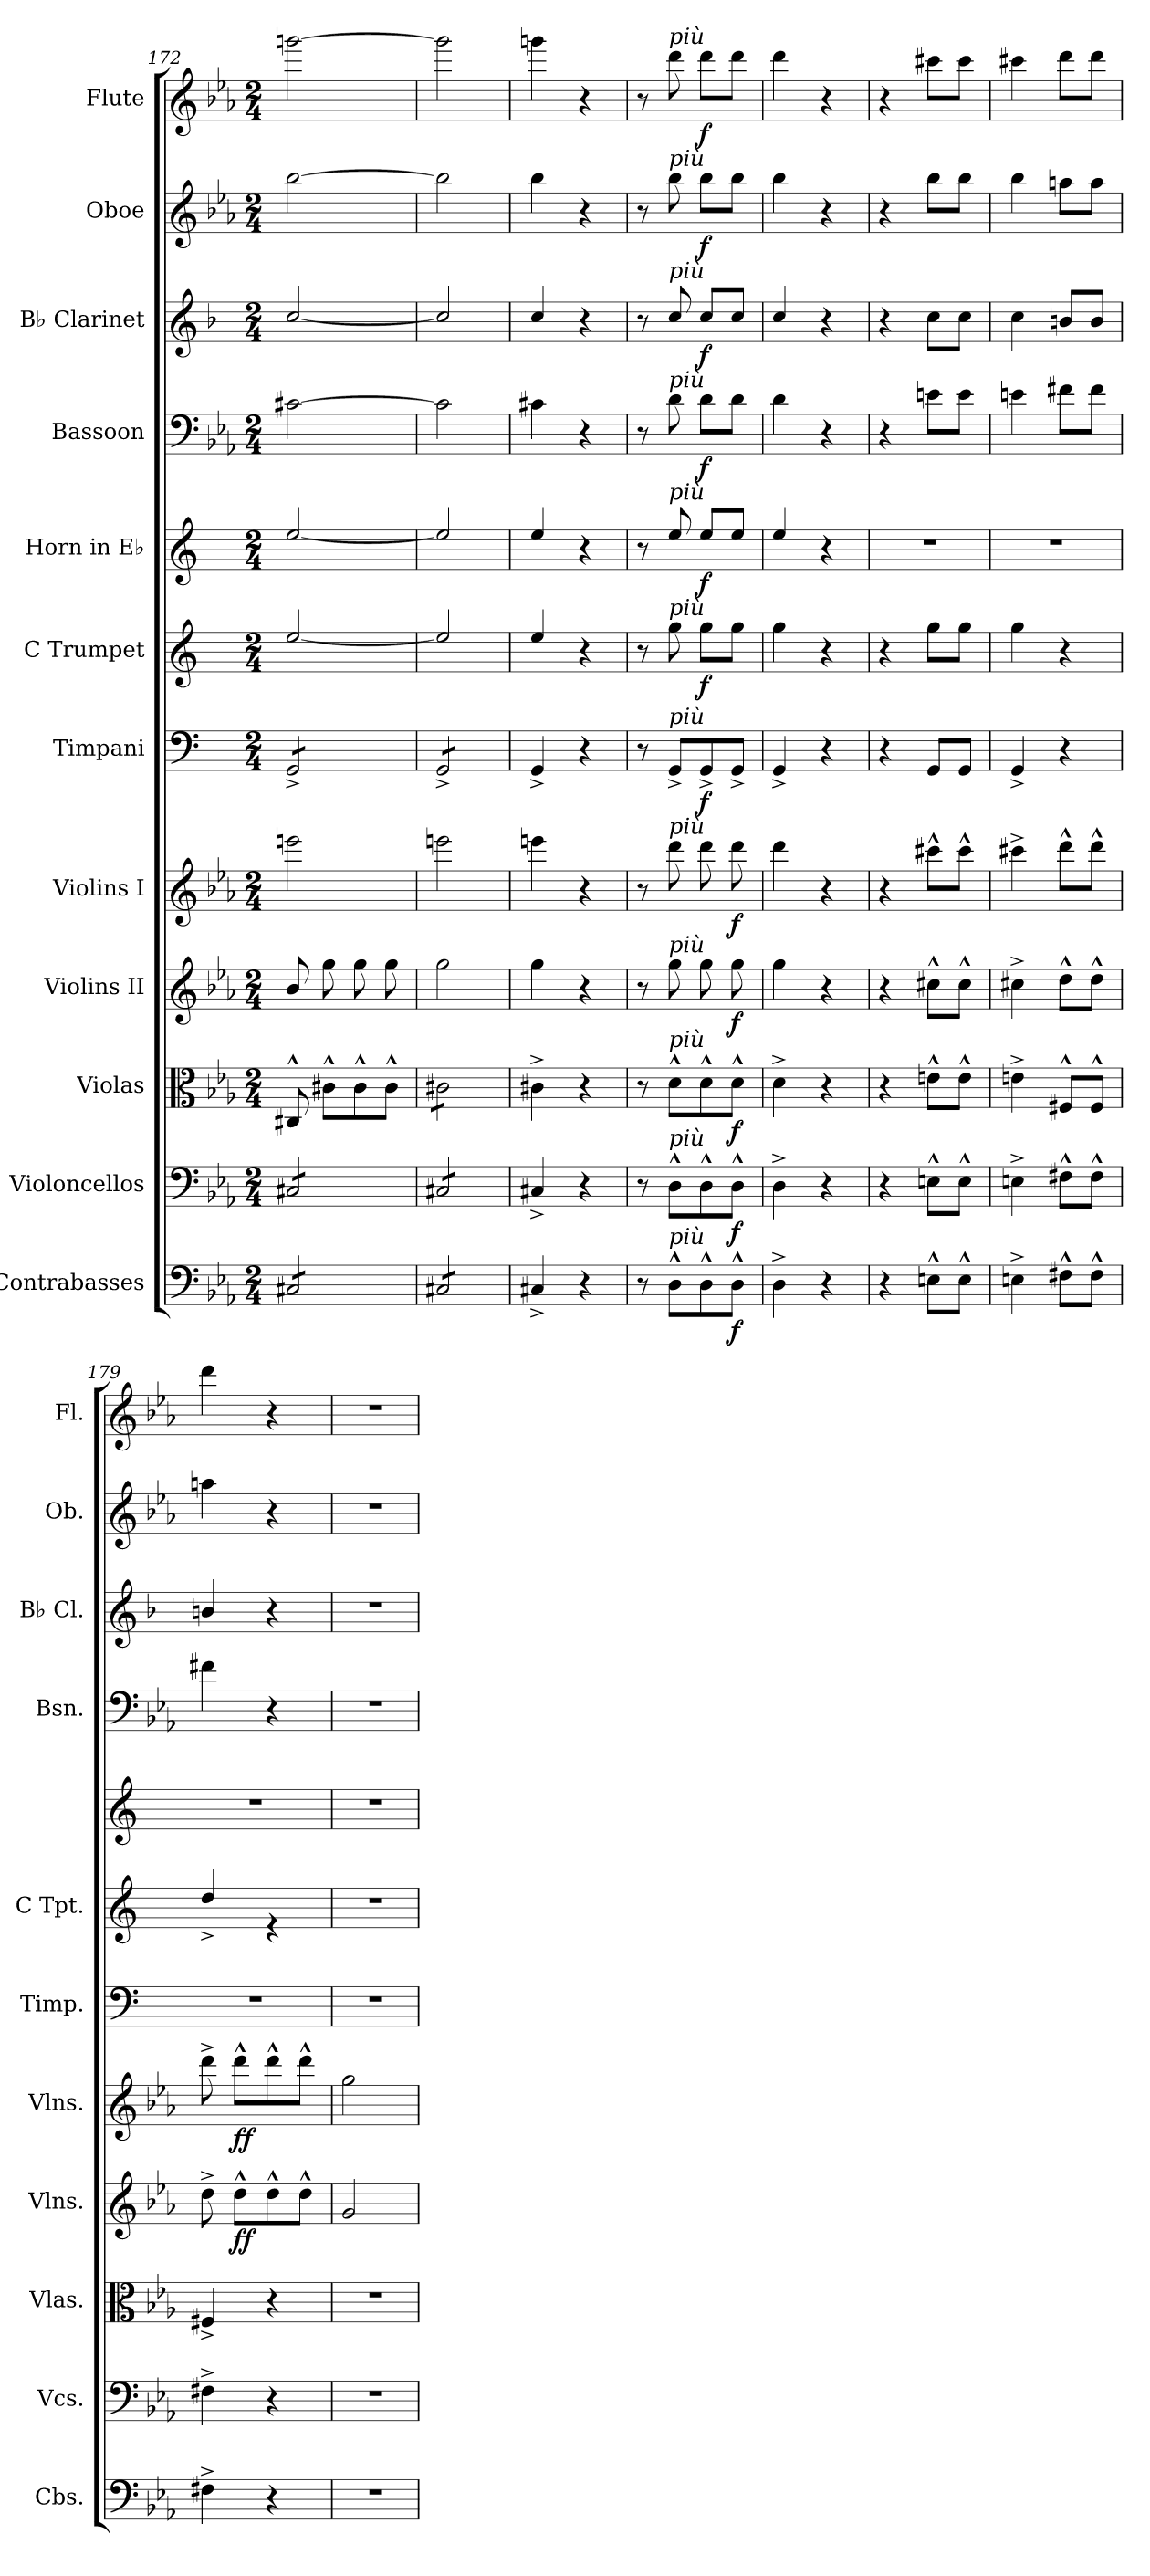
**kern	**dynam	**kern	**dynam	**kern	**dynam	**kern	**dynam	**kern	**dynam	**kern	**dynam	**kern	**dynam	**kern	**dynam	**kern	**dynam	**kern	**dynam	**kern	**dynam	**kern	**dynam
*part12	*part12	*part11	*part11	*part10	*part10	*part9	*part9	*part8	*part8	*part7	*part7	*part6	*part6	*part5	*part5	*part4	*part4	*part3	*part3	*part2	*part2	*part1	*part1
*staff12	*staff12	*staff11	*staff11	*staff10	*staff10	*staff9	*staff9	*staff8	*staff8	*staff7	*staff7	*staff6	*staff6	*staff5	*staff5	*staff4	*staff4	*staff3	*staff3	*staff2	*staff2	*staff1	*staff1
*I"Contrabasses	*	*I"Violoncellos	*	*I"Violas	*	*I"Violins II	*	*I"Violins I	*	*I"Timpani	*	*I"C Trumpet	*	*I"Horn in E♭	*	*I"Bassoon	*	*I"B♭ Clarinet	*	*I"Oboe	*	*I"Flute	*
*I'Cbs.	*	*I'Vcs.	*	*I'Vlas.	*	*I'Vlns.	*	*I'Vlns.	*	*I'Timp.	*	*I'C Tpt.	*	*	*	*I'Bsn.	*	*I'B♭ Cl.	*	*I'Ob.	*	*I'Fl.	*
*clefF4	*	*clefF4	*	*clefC3	*	*clefG2	*	*clefG2	*	*clefF4	*	*clefG2	*	*clefG2	*	*clefF4	*	*clefG2	*	*clefG2	*	*clefG2	*
*ITrd7c12	*	*	*	*	*	*	*	*	*	*	*	*	*	*ITrd4c7	*	*	*	*ITrd1c2	*	*	*	*	*
*k[b-e-a-]	*	*k[b-e-a-]	*	*k[b-e-a-]	*	*k[b-e-a-]	*	*k[b-e-a-]	*	*k[]	*	*k[]	*	*k[b-]	*	*k[b-e-a-]	*	*k[b-e-a-]	*	*k[b-e-a-]	*	*k[b-e-a-]	*
*M2/4	*	*M2/4	*	*M2/4	*	*M2/4	*	*M2/4	*	*M2/4	*	*M2/4	*	*M2/4	*	*M2/4	*	*M2/4	*	*M2/4	*	*M2/4	*
=172	=172	=172	=172	=172	=172	=172	=172	=172	=172	=172	=172	=172	=172	=172	=172	=172	=172	=172	=172	=172	=172	=172	=172
*tremolo	*	*	*	*	*	*	*	*	*	*	*	*	*	*	*	*	*	*	*	*	*	*	*
*	*	*tremolo	*	*	*	*	*	*	*	*	*	*	*	*	*	*	*	*	*	*	*	*	*
*	*	*	*	*	*	*	*	*	*	*tremolo	*	*	*	*	*	*	*	*	*	*	*	*	*
8CC#X/L	.	8C#X/L	.	8C#X^^/	.	8b-/	.	2eeen\	.	8GG^/L	.	[2ee/	.	[2a/	.	[2c#X\	.	[2b-/	.	[2bb-\	.	[2gggn\	.
8CC#X/	.	8C#X/	.	8c#X^^\L	.	8gg\	.	.	.	8GG^/	.	.	.	.	.	.	.	.	.	.	.	.	.
8CC#X/	.	8C#X/	.	8c#^^\	.	8gg\	.	.	.	8GG^/	.	.	.	.	.	.	.	.	.	.	.	.	.
8CC#X/J	.	8C#X/J	.	8c#^^\J	.	8gg\	.	.	.	8GG^/J	.	.	.	.	.	.	.	.	.	.	.	.	.
=173	=173	=173	=173	=173	=173	=173	=173	=173	=173	=173	=173	=173	=173	=173	=173	=173	=173	=173	=173	=173	=173	=173	=173
*	*	*	*	*tremolo	*	*	*	*	*	*	*	*	*	*	*	*	*	*	*	*	*	*	*
8CC#X/L	.	8C#X/L	.	8c#X\L	.	2gg\	.	2eeen\	.	8GG^/L	.	2ee/]	.	2a/]	.	2c#\]	.	2b-/]	.	2bb-\]	.	2ggg\]	.
8CC#X/	.	8C#X/	.	8c#X\	.	.	.	.	.	8GG^/	.	.	.	.	.	.	.	.	.	.	.	.	.
8CC#X/	.	8C#X/	.	8c#X\	.	.	.	.	.	8GG^/	.	.	.	.	.	.	.	.	.	.	.	.	.
8CC#X/J	.	8C#X/J	.	8c#X\J	.	.	.	.	.	8GG^/J	.	.	.	.	.	.	.	.	.	.	.	.	.
*	*	*	*	*	*	*	*	*	*	*Xtremolo	*	*	*	*	*	*	*	*	*	*	*	*	*
*	*	*	*	*Xtremolo	*	*	*	*	*	*	*	*	*	*	*	*	*	*	*	*	*	*	*
*	*	*Xtremolo	*	*	*	*	*	*	*	*	*	*	*	*	*	*	*	*	*	*	*	*	*
*Xtremolo	*	*	*	*	*	*	*	*	*	*	*	*	*	*	*	*	*	*	*	*	*	*	*
=174	=174	=174	=174	=174	=174	=174	=174	=174	=174	=174	=174	=174	=174	=174	=174	=174	=174	=174	=174	=174	=174	=174	=174
4CC#X^/	.	4C#X^/	.	4c#X^\	.	4gg\	.	4eeen\	.	4GG^/	.	4ee/	.	4a/	.	4c#X\	.	4b-/	.	4bb-\	.	4gggn\	.
4r	.	4r	.	4r	.	4r	.	4r	.	4r	.	4r	.	4r	.	4r	.	4r	.	4r	.	4r	.
=175	=175	=175	=175	=175	=175	=175	=175	=175	=175	=175	=175	=175	=175	=175	=175	=175	=175	=175	=175	=175	=175	=175	=175
8r	.	8r	.	8r	.	8r	.	8r	.	8r	.	8r	.	8r	.	8r	.	8r	.	8r	.	8r	.
!	!	!	!	!	!	!	!	!	!	!	!	!	!	!	!	!	!	!	!	!	!	!LO:TX:a:i:t=più	!
!	!	!	!	!	!	!	!	!	!	!	!	!	!	!	!	!	!	!	!	!LO:TX:a:i:t=più	!	!	!
!	!	!	!	!	!	!	!	!	!	!	!	!	!	!	!	!	!	!LO:TX:a:i:t=più	!	!	!	!	!
!	!	!	!	!	!	!	!	!	!	!	!	!	!	!	!	!LO:TX:a:i:t=più	!	!	!	!	!	!	!
!	!	!	!	!	!	!	!	!	!	!	!	!	!	!LO:TX:a:i:t=più	!	!	!	!	!	!	!	!	!
!	!	!	!	!	!	!	!	!	!	!	!	!LO:TX:a:i:t=più	!	!	!	!	!	!	!	!	!	!	!
!	!	!	!	!	!	!	!	!	!	!LO:TX:a:i:t=più	!	!	!	!	!	!	!	!	!	!	!	!	!
!	!	!	!	!	!	!	!	!LO:TX:a:i:t=più	!	!	!	!	!	!	!	!	!	!	!	!	!	!	!
!	!	!	!	!	!	!LO:TX:a:i:t=più	!	!	!	!	!	!	!	!	!	!	!	!	!	!	!	!	!
!	!	!	!	!LO:TX:a:i:t=più	!	!	!	!	!	!	!	!	!	!	!	!	!	!	!	!	!	!	!
!	!	!LO:TX:a:i:t=più	!	!	!	!	!	!	!	!	!	!	!	!	!	!	!	!	!	!	!	!	!
!LO:TX:a:i:t=più	!	!	!	!	!	!	!	!	!	!	!	!	!	!	!	!	!	!	!	!	!	!	!
8DD^^\L	.	8D^^\L	.	8d^^\L	.	8gg\	.	8ddd\	.	8GG^/L	.	8gg\	.	8a/	.	8d\	.	8b-/	.	8bb-\	.	8ddd\	.
!	!	!	!	!	!	!	!	!	!	!	!LO:DY:b	!	!LO:DY:b	!	!LO:DY:b	!	!LO:DY:b	!	!LO:DY:b	!	!LO:DY:b	!	!LO:DY:b
8DD^^\	.	8D^^\	.	8d^^\	.	8gg\	.	8ddd\	.	8GG^/	f	8gg\L	f	8a/L	f	8d\L	f	8b-/L	f	8bb-\L	f	8ddd\L	f
!	!LO:DY:b	!	!LO:DY:b	!	!LO:DY:b	!	!LO:DY:b	!	!LO:DY:b	!	!	!	!	!	!	!	!	!	!	!	!	!	!
8DD^^\J	f	8D^^\J	f	8d^^\J	f	8gg\	f	8ddd\	f	8GG^/J	.	8gg\J	.	8a/J	.	8d\J	.	8b-/J	.	8bb-\J	.	8ddd\J	.
!!LO:PB:g=z
=176	=176	=176	=176	=176	=176	=176	=176	=176	=176	=176	=176	=176	=176	=176	=176	=176	=176	=176	=176	=176	=176	=176	=176
4DD^\	.	4D^\	.	4d^\	.	4gg\	.	4ddd\	.	4GG^/	.	4gg\	.	4a/	.	4d\	.	4b-/	.	4bb-\	.	4ddd\	.
4r	.	4r	.	4r	.	4r	.	4r	.	4r	.	4r	.	4r	.	4r	.	4r	.	4r	.	4r	.
=177	=177	=177	=177	=177	=177	=177	=177	=177	=177	=177	=177	=177	=177	=177	=177	=177	=177	=177	=177	=177	=177	=177	=177
4r	.	4r	.	4r	.	4r	.	4r	.	4r	.	4r	.	2r	.	4r	.	4r	.	4r	.	4r	.
8EEn^^\L	.	8En^^\L	.	8en^^\L	.	8cc#X^^\L	.	8ccc#X^^\L	.	8GG/L	.	8gg\L	.	.	.	8en\L	.	8b-\L	.	8bb-\L	.	8ccc#X\L	.
8EE^^\J	.	8E^^\J	.	8e^^\J	.	8cc#^^\J	.	8ccc#^^\J	.	8GG/J	.	8gg\J	.	.	.	8e\J	.	8b-\J	.	8bb-\J	.	8ccc#\J	.
=178	=178	=178	=178	=178	=178	=178	=178	=178	=178	=178	=178	=178	=178	=178	=178	=178	=178	=178	=178	=178	=178	=178	=178
4EEn^\	.	4En^\	.	4en^\	.	4cc#X^\	.	4ccc#X^\	.	4GG^/	.	4gg\	.	2r	.	4en\	.	4b-\	.	4bb-\	.	4ccc#X\	.
8FF#X^^\L	.	8F#X^^\L	.	8F#X^^/L	.	8dd^^\L	.	8ddd^^\L	.	4r	.	4r	.	.	.	8f#X\L	.	8an/L	.	8aan\L	.	8ddd\L	.
8FF#^^\J	.	8F#^^\J	.	8F#^^/J	.	8dd^^\J	.	8ddd^^\J	.	.	.	.	.	.	.	8f#\J	.	8a/J	.	8aa\J	.	8ddd\J	.
=179	=179	=179	=179	=179	=179	=179	=179	=179	=179	=179	=179	=179	=179	=179	=179	=179	=179	=179	=179	=179	=179	=179	=179
4FF#X^\	.	4F#X^\	.	4F#X^/	.	8dd^\	.	8ddd^\	.	2r	.	4dd^/	.	2r	.	4f#X\	.	4an/	.	4aan\	.	4ddd\	.
!	!	!	!	!	!	!	!LO:DY:b	!	!LO:DY:b	!	!	!	!	!	!	!	!	!	!	!	!	!	!
.	.	.	.	.	.	8dd^^\L	ff	8ddd^^\L	ff	.	.	.	.	.	.	.	.	.	.	.	.	.	.
4r	.	4r	.	4r	.	8dd^^\	.	8ddd^^\	.	.	.	4re	.	.	.	4r	.	4r	.	4r	.	4r	.
.	.	.	.	.	.	8dd^^\J	.	8ddd^^\J	.	.	.	.	.	.	.	.	.	.	.	.	.	.	.
=180	=180	=180	=180	=180	=180	=180	=180	=180	=180	=180	=180	=180	=180	=180	=180	=180	=180	=180	=180	=180	=180	=180	=180
2r	.	2r	.	2r	.	2g/	.	2gg\	.	2r	.	2r	.	2r	.	2r	.	2r	.	2r	.	2r	.
=	=	=	=	=	=	=	=	=	=	=	=	=	=	=	=	=	=	=	=	=	=	=	=
*-	*-	*-	*-	*-	*-	*-	*-	*-	*-	*-	*-	*-	*-	*-	*-	*-	*-	*-	*-	*-	*-	*-	*-
